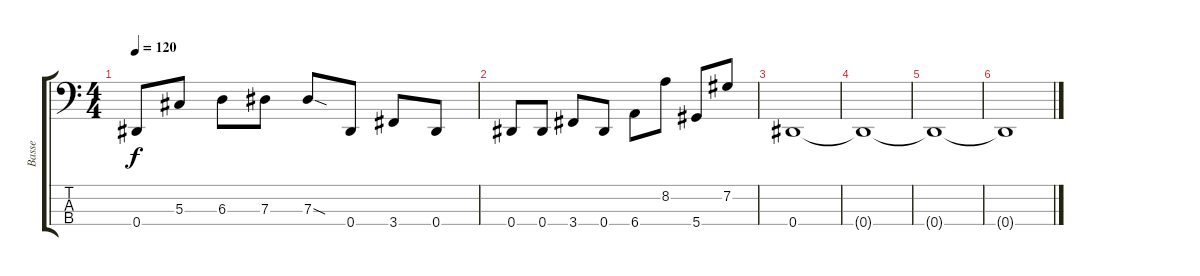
\track ("Basse" "Basse") {instrument electricbasspick}
\staff {score tabs}
\tuning (Gb2 Db2 Ab1 Eb1) {hide}
\ts (4 4)
\tempo 120
\clef f4
\ks c
0.4.8{dy f} 5.3.8 6.3.8 7.3.8 7.3{sod}.8 0.4.8 3.4.8 0.4.8 |
0.4.8 0.4.8 3.4.8 0.4.8 6.4.8 8.2.8 5.4.8 7.2.8 |
0.4.1 |
0.4{t}.1 |
0.4{t}.1 |
0.4{t}.1
